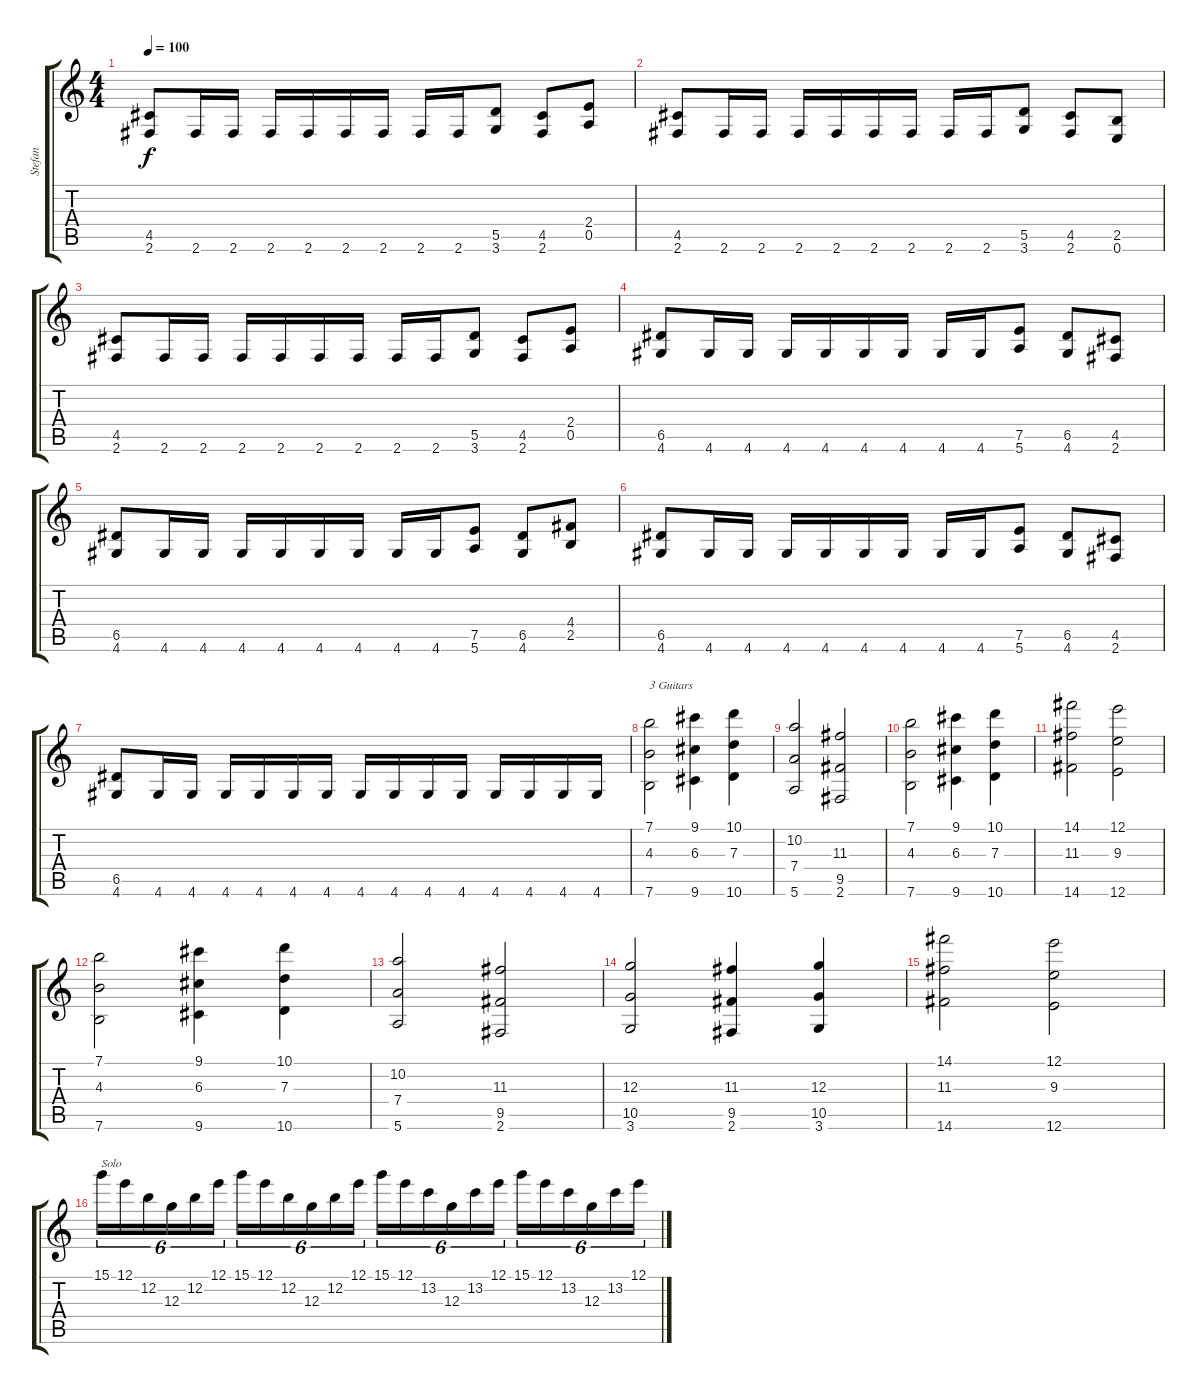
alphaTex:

\track ("Stefan" "Stefan") {instrument distortionguitar}
\staff {score tabs}
\tuning (E4 B3 G3 D3 A2 E2) {hide}
\ts (4 4)
\tempo 100
\clef g2
\ks c
(4.5 2.6).8{dy f} 2.6.16 2.6.16 2.6.16 2.6.16 2.6.16 2.6.16 2.6.16 2.6.16 (5.5 3.6).8 (4.5 2.6).8 (2.4 0.5).8 |
(4.5 2.6).8 2.6.16 2.6.16 2.6.16 2.6.16 2.6.16 2.6.16 2.6.16 2.6.16 (5.5 3.6).8 (4.5 2.6).8 (2.5 0.6).8 |
(4.5 2.6).8 2.6.16 2.6.16 2.6.16 2.6.16 2.6.16 2.6.16 2.6.16 2.6.16 (5.5 3.6).8 (4.5 2.6).8 (2.4 0.5).8 |
(6.5 4.6).8 4.6.16 4.6.16 4.6.16 4.6.16 4.6.16 4.6.16 4.6.16 4.6.16 (7.5 5.6).8 (6.5 4.6).8 (4.5 2.6).8 |
(6.5 4.6).8 4.6.16 4.6.16 4.6.16 4.6.16 4.6.16 4.6.16 4.6.16 4.6.16 (7.5 5.6).8 (6.5 4.6).8 (4.4 2.5).8 |
(6.5 4.6).8 4.6.16 4.6.16 4.6.16 4.6.16 4.6.16 4.6.16 4.6.16 4.6.16 (7.5 5.6).8 (6.5 4.6).8 (4.5 2.6).8 |
(6.5 4.6).8 4.6.16 4.6.16 4.6.16 4.6.16 4.6.16 4.6.16 4.6.16 4.6.16 4.6.16 4.6.16 4.6.16 4.6.16 4.6.16 4.6.16 |
(7.1 4.3 7.6).2{txt "3 Guitars"} (9.1 6.3 9.6).4 (10.1 7.3 10.6).4 |
(10.2 7.4 5.6).2 (11.3 9.5 2.6).2 |
(7.1 4.3 7.6).2 (9.1 6.3 9.6).4 (10.1 7.3 10.6).4 |
(14.1 11.3 14.6).2 (12.1 9.3 12.6).2 |
(7.1 4.3 7.6).2 (9.1 6.3 9.6).4 (10.1 7.3 10.6).4 |
(10.2 7.4 5.6).2 (11.3 9.5 2.6).2 |
(12.3 10.5 3.6).2 (11.3 9.5 2.6).4 (12.3 10.5 3.6).4 |
(14.1 11.3 14.6).2 (12.1 9.3 12.6).2 |
15.1.16{tu (6 4) txt "Solo"} 12.1.16{tu (6 4)} 12.2.16{tu (6 4)} 12.3.16{tu (6 4)} 12.2.16{tu (6 4)} 12.1.16{tu (6 4)} 15.1.16{tu (6 4)} 12.1.16{tu (6 4)} 12.2.16{tu (6 4)} 12.3.16{tu (6 4)} 12.2.16{tu (6 4)} 12.1.16{tu (6 4)} 15.1.16{tu (6 4)} 12.1.16{tu (6 4)} 13.2.16{tu (6 4)} 12.3.16{tu (6 4)} 13.2.16{tu (6 4)} 12.1.16{tu (6 4)} 15.1.16{tu (6 4)} 12.1.16{tu (6 4)} 13.2.16{tu (6 4)} 12.3.16{tu (6 4)} 13.2.16{tu (6 4)} 12.1.16{tu (6 4)}
